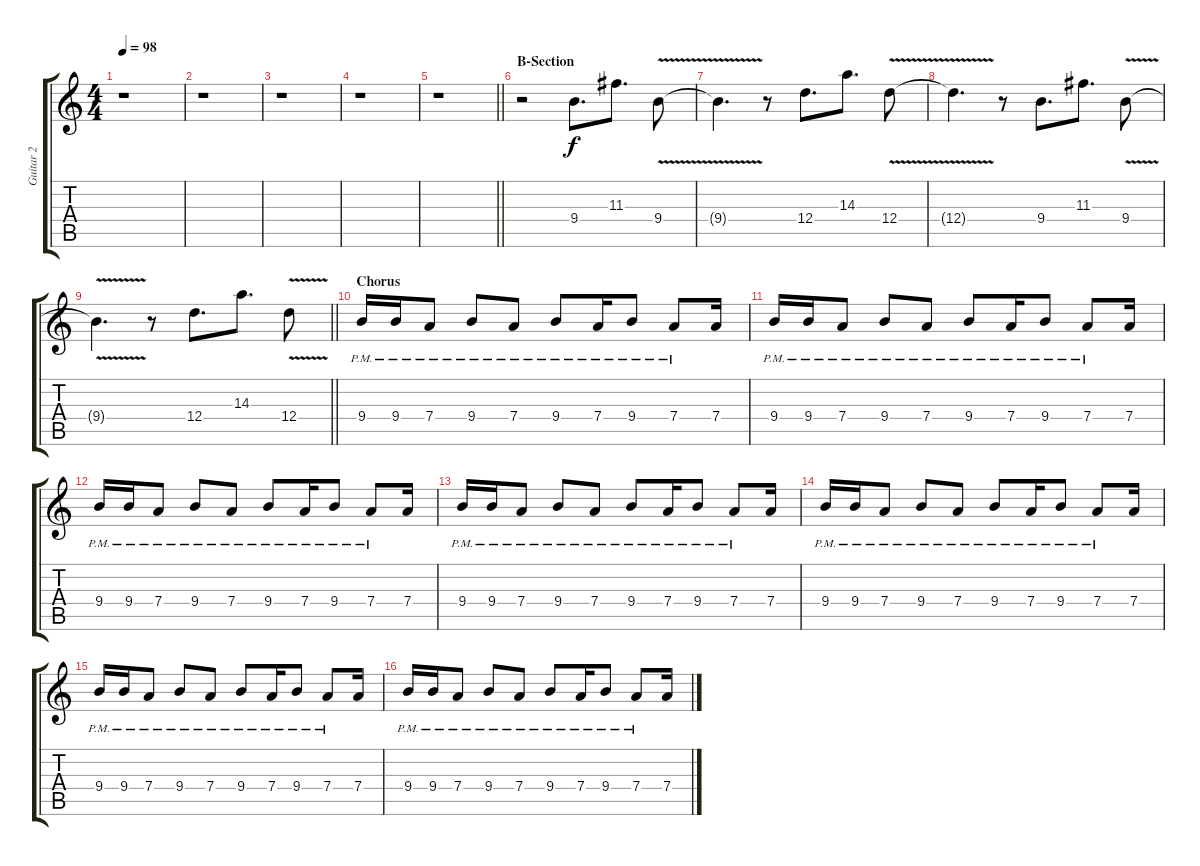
\track ("Guitar 2" "Guitar 2") {instrument distortionguitar}
\staff {score tabs}
\tuning (E4 B3 G3 D3 A2 E2) {hide}
\ts (4 4)
\tempo 98
\clef g2
\ks c
r.1{dy f} |
r.1 |
r.1 |
r.1 |
\barLineRight lightlight
r.1 |
\section ("" "B-Section")
r.2 9.4.8{d} 11.3.8{d} 9.4{v}.8 |
9.4{t}.4{d} r.8 12.4.8{d} 14.3.8{d} 12.4{v}.8 |
12.4{t}.4{d} r.8 9.4.8{d} 11.3.8{d} 9.4{v}.8 |
\barLineRight lightlight
9.4{t}.4{d} r.8 12.4.8{d} 14.3.8{d} 12.4{v}.8 |
\section ("" "Chorus")
9.4{pm}.16 9.4{pm}.16 7.4{pm}.8 9.4{pm}.8 7.4{pm}.8 9.4{pm}.8 7.4{pm}.16 9.4{pm}.8 7.4{pm}.8 7.4.16 |
9.4{pm}.16 9.4{pm}.16 7.4{pm}.8 9.4{pm}.8 7.4{pm}.8 9.4{pm}.8 7.4{pm}.16 9.4{pm}.8 7.4{pm}.8 7.4.16 |
9.4{pm}.16 9.4{pm}.16 7.4{pm}.8 9.4{pm}.8 7.4{pm}.8 9.4{pm}.8 7.4{pm}.16 9.4{pm}.8 7.4{pm}.8 7.4.16 |
9.4{pm}.16 9.4{pm}.16 7.4{pm}.8 9.4{pm}.8 7.4{pm}.8 9.4{pm}.8 7.4{pm}.16 9.4{pm}.8 7.4{pm}.8 7.4.16 |
9.4{pm}.16 9.4{pm}.16 7.4{pm}.8 9.4{pm}.8 7.4{pm}.8 9.4{pm}.8 7.4{pm}.16 9.4{pm}.8 7.4{pm}.8 7.4.16 |
9.4{pm}.16 9.4{pm}.16 7.4{pm}.8 9.4{pm}.8 7.4{pm}.8 9.4{pm}.8 7.4{pm}.16 9.4{pm}.8 7.4{pm}.8 7.4.16 |
9.4{pm}.16 9.4{pm}.16 7.4{pm}.8 9.4{pm}.8 7.4{pm}.8 9.4{pm}.8 7.4{pm}.16 9.4{pm}.8 7.4{pm}.8 7.4.16
